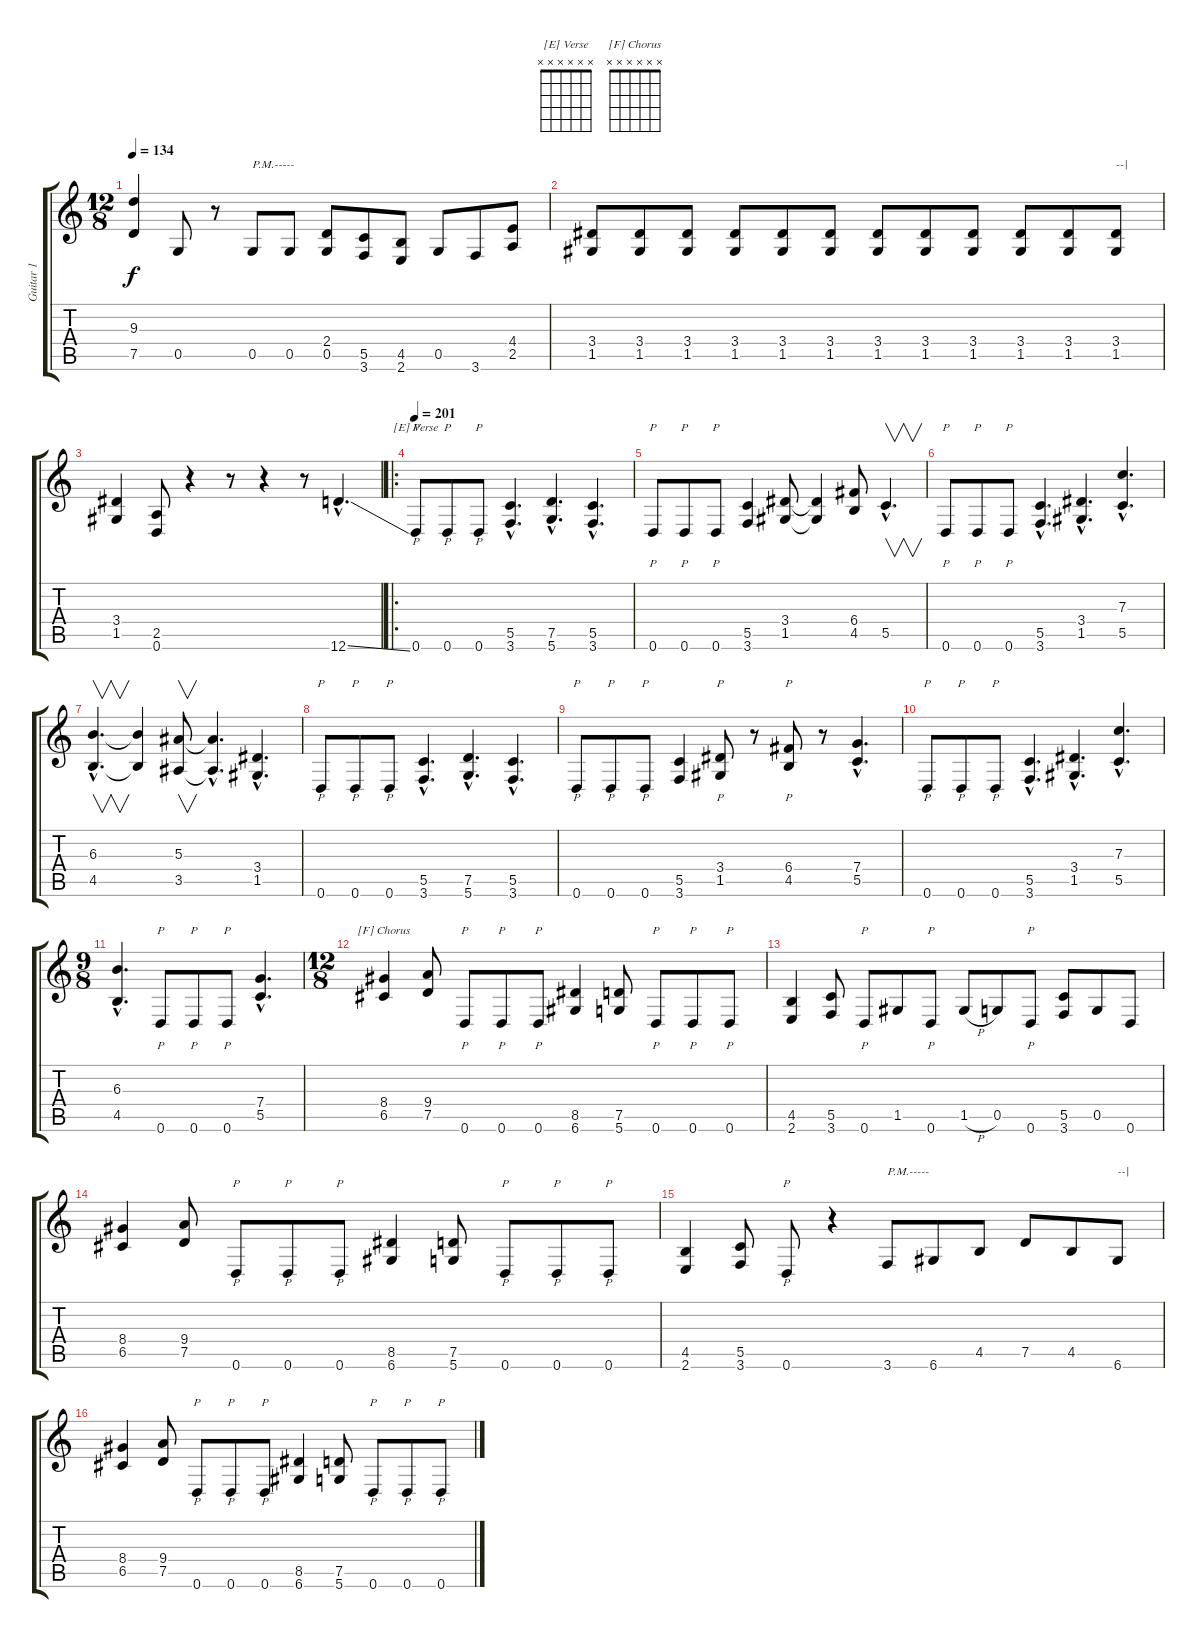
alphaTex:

\track ("Guitar 1" "Guitar 1") {instrument overdrivenguitar}
\staff {score tabs}
\tuning (D4 A3 F3 C3 G2 D2) {hide}
\chord ("[E] Verse" x x x x x x) {firstfret 0}
\chord ("[F] Chorus" x x x x x x) {firstfret 0}
\ts (12 8)
\tempo 134
\clef g2
\ks c
(9.3 7.5).4{dy f} 0.5.8 r.8 0.5.8{txt "P.M.-----"} 0.5.8 (2.4 0.5).8 (5.5 3.6).8 (4.5 2.6).8 0.5.8 3.6.8 (4.4 2.5).8 |
(3.4 1.5).8 (3.4 1.5).8 (3.4 1.5).8 (3.4 1.5).8 (3.4 1.5).8 (3.4 1.5).8 (3.4 1.5).8 (3.4 1.5).8 (3.4 1.5).8 (3.4 1.5).8 (3.4 1.5).8 (3.4 1.5).8{txt "--|"} |
(3.4 1.5).4 (2.5 0.6).8 r.4 r.8 r.4 r.8 12.6{ss hac}.4{d} |
\ro
\tempo 201
0.6.8{p ch "[E] Verse"} 0.6.8{p} 0.6.8{p} (5.5{hac} 3.6{hac}).4{d} (7.5{hac} 5.6{hac}).4{d} (5.5{hac} 3.6{hac}).4{d} |
0.6.8{p} 0.6.8{p} 0.6.8{p} (5.5 3.6).4 (3.4 1.5).8 (3.4{t} 1.5{t}).4 (6.4 4.5).8 5.5{hac}.4{v d} |
0.6.8{p} 0.6.8{p} 0.6.8{p} (5.5{hac} 3.6{hac}).4{d} (3.4{hac} 1.5{hac}).4{d} (7.3{hac} 5.5{hac}).4{d} |
(6.3{hac} 4.5{hac}).4{v d} (6.3{t} 4.5{t}).4 (5.3 3.5).8{v} (5.3{hac t} 3.5{hac t}).4{d} (3.4{hac} 1.5{hac}).4{d} |
0.6.8{p} 0.6.8{p} 0.6.8{p} (5.5{hac} 3.6{hac}).4{d} (7.5{hac} 5.6{hac}).4{d} (5.5{hac} 3.6{hac}).4{d} |
0.6.8{p} 0.6.8{p} 0.6.8{p} (5.5 3.6).4 (3.4 1.5).8{p} r.8 (6.4 4.5).8{p} r.8 (7.4{hac} 5.5{hac}).4{d} |
0.6.8{p} 0.6.8{p} 0.6.8{p} (5.5{hac} 3.6{hac}).4{d} (3.4{hac} 1.5{hac}).4{d} (7.3{hac} 5.5{hac}).4{d} |
\ts (9 8)
(6.3{hac} 4.5{hac}).4{d} 0.6.8{p} 0.6.8{p} 0.6.8{p} (7.4{hac} 5.5{hac}).4{d} |
\ts (12 8)
(8.4 6.5).4{ch "[F] Chorus"} (9.4 7.5).8 0.6.8{p} 0.6.8{p} 0.6.8{p} (8.5 6.6).4 (7.5 5.6).8 0.6.8{p} 0.6.8{p} 0.6.8{p} |
(4.5 2.6).4 (5.5 3.6).8 0.6.8{p} 1.5.8 0.6.8{p} 1.5{h}.8 0.5.8 0.6.8{p} (5.5 3.6).8 0.5.8 0.6.8 |
(8.4 6.5).4 (9.4 7.5).8 0.6.8{p} 0.6.8{p} 0.6.8{p} (8.5 6.6).4 (7.5 5.6).8 0.6.8{p} 0.6.8{p} 0.6.8{p} |
(4.5 2.6).4 (5.5 3.6).8 0.6.8{p} r.4 3.6.8{txt "P.M.-----"} 6.6.8 4.5.8 7.5.8 4.5.8 6.6.8{txt "--|"} |
(8.4 6.5).4 (9.4 7.5).8 0.6.8{p} 0.6.8{p} 0.6.8{p} (8.5 6.6).4 (7.5 5.6).8 0.6.8{p} 0.6.8{p} 0.6.8{p}
